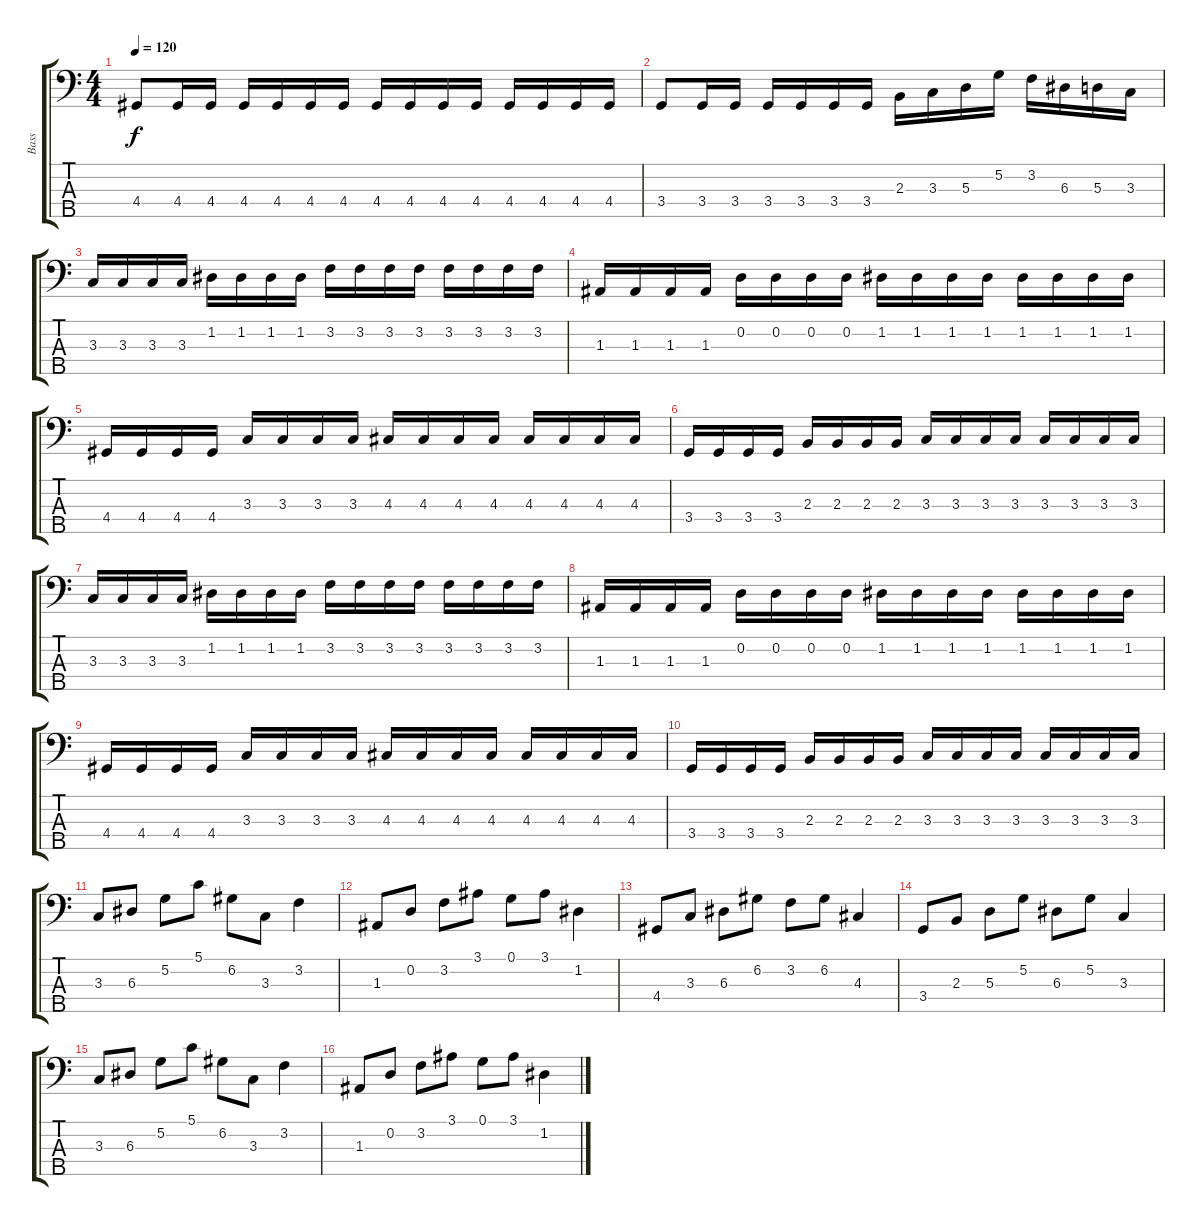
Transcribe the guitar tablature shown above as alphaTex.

\track ("Bass" "Bass") {instrument electricbassfinger}
\staff {score tabs}
\tuning (G2 D2 A1 E1 B0) {hide}
\ts (4 4)
\tempo 120
\clef f4
\ks c
4.4.8{dy f} 4.4.16 4.4.16 4.4.16 4.4.16 4.4.16 4.4.16 4.4.16 4.4.16 4.4.16 4.4.16 4.4.16 4.4.16 4.4.16 4.4.16 |
3.4.8 3.4.16 3.4.16 3.4.16 3.4.16 3.4.16 3.4.16 2.3.16 3.3.16 5.3.16 5.2.16 3.2.16 6.3.16 5.3.16 3.3.16 |
3.3.16 3.3.16 3.3.16 3.3.16 1.2.16 1.2.16 1.2.16 1.2.16 3.2.16 3.2.16 3.2.16 3.2.16 3.2.16 3.2.16 3.2.16 3.2.16 |
1.3.16 1.3.16 1.3.16 1.3.16 0.2.16 0.2.16 0.2.16 0.2.16 1.2.16 1.2.16 1.2.16 1.2.16 1.2.16 1.2.16 1.2.16 1.2.16 |
4.4.16 4.4.16 4.4.16 4.4.16 3.3.16 3.3.16 3.3.16 3.3.16 4.3.16 4.3.16 4.3.16 4.3.16 4.3.16 4.3.16 4.3.16 4.3.16 |
3.4.16 3.4.16 3.4.16 3.4.16 2.3.16 2.3.16 2.3.16 2.3.16 3.3.16 3.3.16 3.3.16 3.3.16 3.3.16 3.3.16 3.3.16 3.3.16 |
3.3.16 3.3.16 3.3.16 3.3.16 1.2.16 1.2.16 1.2.16 1.2.16 3.2.16 3.2.16 3.2.16 3.2.16 3.2.16 3.2.16 3.2.16 3.2.16 |
1.3.16 1.3.16 1.3.16 1.3.16 0.2.16 0.2.16 0.2.16 0.2.16 1.2.16 1.2.16 1.2.16 1.2.16 1.2.16 1.2.16 1.2.16 1.2.16 |
4.4.16 4.4.16 4.4.16 4.4.16 3.3.16 3.3.16 3.3.16 3.3.16 4.3.16 4.3.16 4.3.16 4.3.16 4.3.16 4.3.16 4.3.16 4.3.16 |
3.4.16 3.4.16 3.4.16 3.4.16 2.3.16 2.3.16 2.3.16 2.3.16 3.3.16 3.3.16 3.3.16 3.3.16 3.3.16 3.3.16 3.3.16 3.3.16 |
3.3.8 6.3.8 5.2.8 5.1.8 6.2.8 3.3.8 3.2.4 |
1.3.8 0.2.8 3.2.8 3.1.8 0.1.8 3.1.8 1.2.4 |
4.4.8 3.3.8 6.3.8 6.2.8 3.2.8 6.2.8 4.3.4 |
3.4.8 2.3.8 5.3.8 5.2.8 6.3.8 5.2.8 3.3.4 |
3.3.8 6.3.8 5.2.8 5.1.8 6.2.8 3.3.8 3.2.4 |
1.3.8 0.2.8 3.2.8 3.1.8 0.1.8 3.1.8 1.2.4
